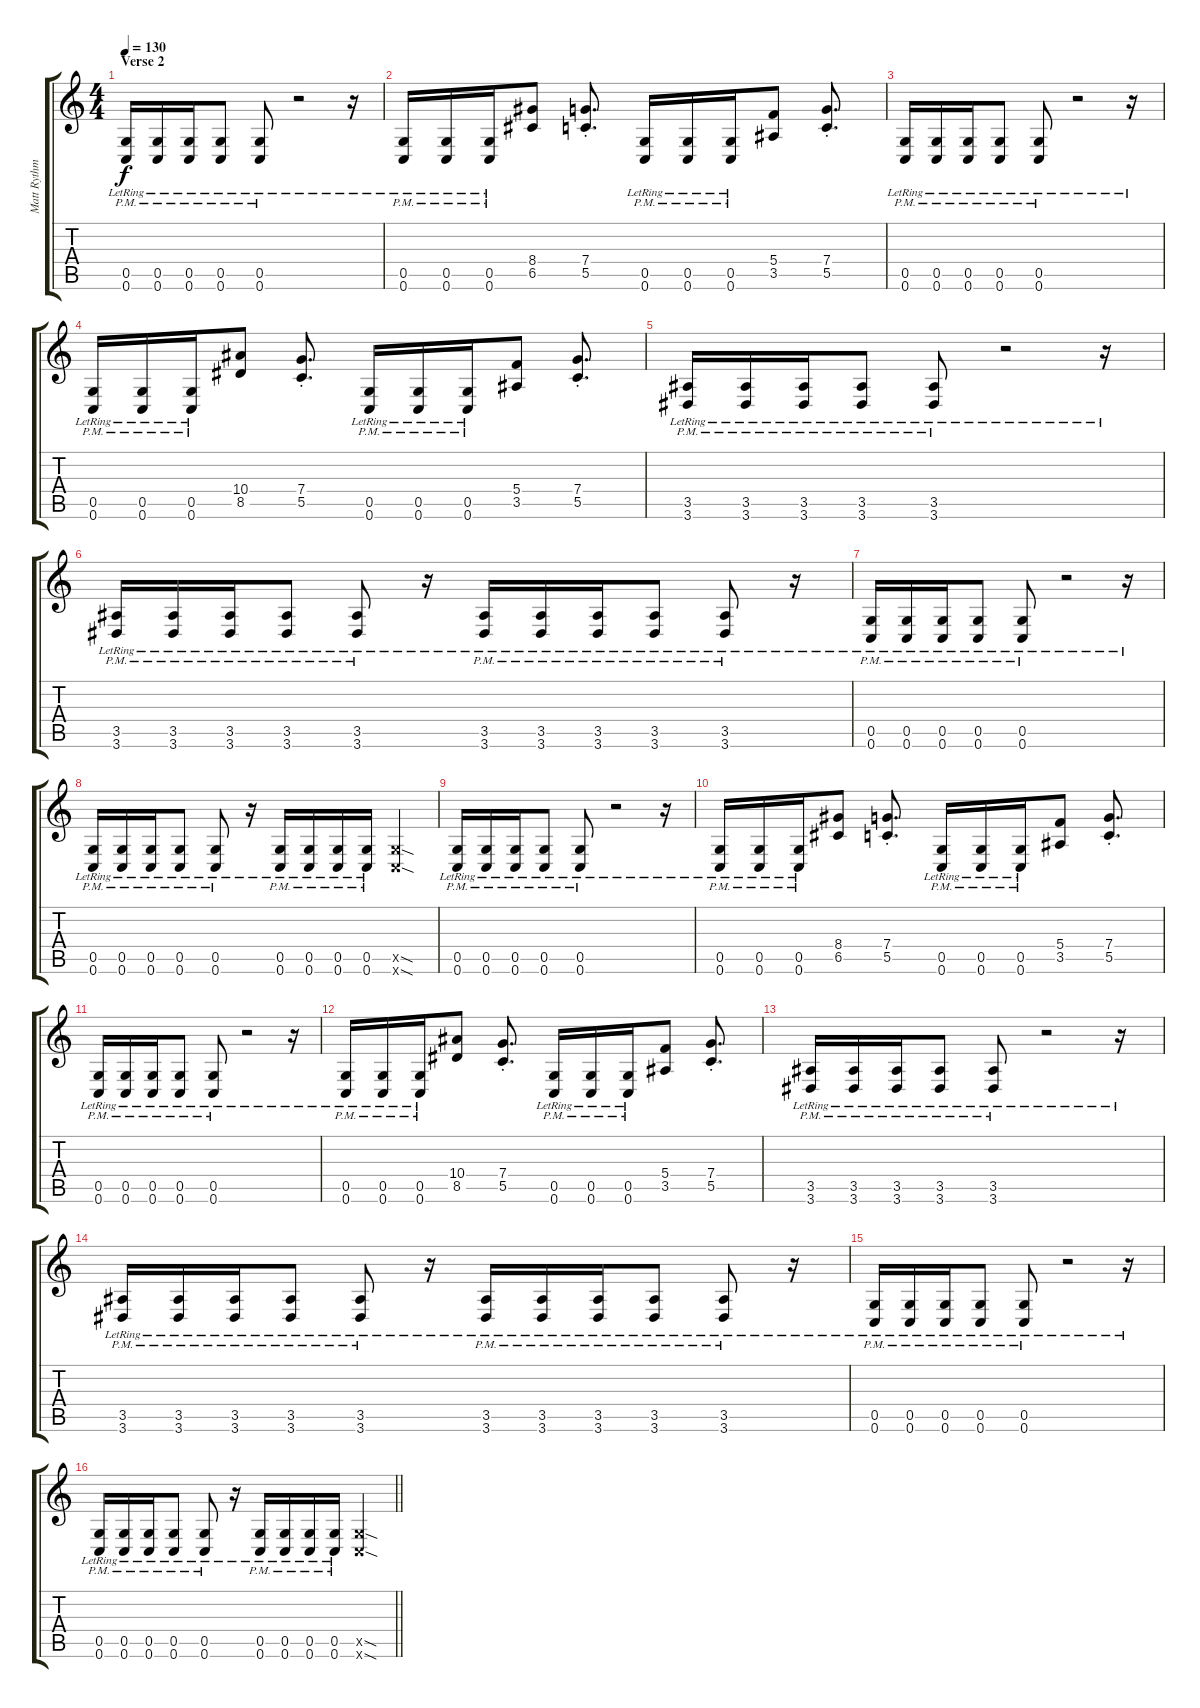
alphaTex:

\track ("Matt Rythm" "Matt Rythm") {instrument distortionguitar}
\staff {score tabs}
\tuning (D4 A3 F3 C3 G2 C2) {hide}
\ts (4 4)
\section ("" "Verse 2")
\tempo 130
\clef g2
\ks c
(0.5{pm lr} 0.6{pm lr}).16{dy f} (0.5{pm lr} 0.6{pm lr}).16 (0.5{pm lr} 0.6{pm lr}).16 (0.5{pm lr} 0.6{pm lr}).8 (0.5{pm lr} 0.6{pm lr}).8 r.2 r.16 |
(0.5{pm lr} 0.6{pm lr}).16 (0.5{pm lr} 0.6{pm lr}).16 (0.5{pm lr} 0.6{pm lr}).16 (8.4 6.5).8 (7.4{st} 5.5{st}).8{d} (0.5{pm lr} 0.6{pm lr}).16 (0.5{pm lr} 0.6{pm lr}).16 (0.5{pm lr} 0.6{pm lr}).16 (5.4 3.5).8 (7.4{st} 5.5{st}).8{d} |
(0.5{pm lr} 0.6{pm lr}).16 (0.5{pm lr} 0.6{pm lr}).16 (0.5{pm lr} 0.6{pm lr}).16 (0.5{pm lr} 0.6{pm lr}).8 (0.5{pm lr} 0.6{pm lr}).8 r.2 r.16 |
(0.5{pm lr} 0.6{pm lr}).16 (0.5{pm lr} 0.6{pm lr}).16 (0.5{pm lr} 0.6{pm lr}).16 (10.4 8.5).8 (7.4{st} 5.5{st}).8{d} (0.5{pm lr} 0.6{pm lr}).16 (0.5{pm lr} 0.6{pm lr}).16 (0.5{pm lr} 0.6{pm lr}).16 (5.4 3.5).8 (7.4{st} 5.5{st}).8{d} |
(3.5{pm lr} 3.6{pm lr}).16 (3.5{pm lr} 3.6{pm lr}).16 (3.5{pm lr} 3.6{pm lr}).16 (3.5{pm lr} 3.6{pm lr}).8 (3.5{pm lr} 3.6{pm lr}).8 r.2 r.16 |
(3.5{pm lr} 3.6{pm lr}).16 (3.5{pm lr} 3.6{pm lr}).16 (3.5{pm lr} 3.6{pm lr}).16 (3.5{pm lr} 3.6{pm lr}).8 (3.5{pm lr} 3.6{pm lr}).8 r.16 (3.5{pm lr} 3.6{pm lr}).16 (3.5{pm lr} 3.6{pm lr}).16 (3.5{pm lr} 3.6{pm lr}).16 (3.5{pm lr} 3.6{pm lr}).8 (3.5{pm lr} 3.6{pm lr}).8 r.16 |
(0.5{pm lr} 0.6{pm lr}).16 (0.5{pm lr} 0.6{pm lr}).16 (0.5{pm lr} 0.6{pm lr}).16 (0.5{pm lr} 0.6{pm lr}).8 (0.5{pm lr} 0.6{pm lr}).8 r.2 r.16 |
(0.5{pm lr} 0.6{pm lr}).16 (0.5{pm lr} 0.6{pm lr}).16 (0.5{pm lr} 0.6{pm lr}).16 (0.5{pm lr} 0.6{pm lr}).8 (0.5{pm lr} 0.6{pm lr}).8 r.16 (0.5{pm lr} 0.6{pm lr}).16 (0.5{pm lr} 0.6{pm lr}).16 (0.5{pm lr} 0.6{pm lr}).16 (0.5{pm lr} 0.6{pm lr}).16 (0.5{sod x} 0.6{sod x}).4 |
(0.5{pm lr} 0.6{pm lr}).16 (0.5{pm lr} 0.6{pm lr}).16 (0.5{pm lr} 0.6{pm lr}).16 (0.5{pm lr} 0.6{pm lr}).8 (0.5{pm lr} 0.6{pm lr}).8 r.2 r.16 |
(0.5{pm lr} 0.6{pm lr}).16 (0.5{pm lr} 0.6{pm lr}).16 (0.5{pm lr} 0.6{pm lr}).16 (8.4 6.5).8 (7.4{st} 5.5{st}).8{d} (0.5{pm lr} 0.6{pm lr}).16 (0.5{pm lr} 0.6{pm lr}).16 (0.5{pm lr} 0.6{pm lr}).16 (5.4 3.5).8 (7.4{st} 5.5{st}).8{d} |
(0.5{pm lr} 0.6{pm lr}).16 (0.5{pm lr} 0.6{pm lr}).16 (0.5{pm lr} 0.6{pm lr}).16 (0.5{pm lr} 0.6{pm lr}).8 (0.5{pm lr} 0.6{pm lr}).8 r.2 r.16 |
(0.5{pm lr} 0.6{pm lr}).16 (0.5{pm lr} 0.6{pm lr}).16 (0.5{pm lr} 0.6{pm lr}).16 (10.4 8.5).8 (7.4{st} 5.5{st}).8{d} (0.5{pm lr} 0.6{pm lr}).16 (0.5{pm lr} 0.6{pm lr}).16 (0.5{pm lr} 0.6{pm lr}).16 (5.4 3.5).8 (7.4{st} 5.5{st}).8{d} |
(3.5{pm lr} 3.6{pm lr}).16 (3.5{pm lr} 3.6{pm lr}).16 (3.5{pm lr} 3.6{pm lr}).16 (3.5{pm lr} 3.6{pm lr}).8 (3.5{pm lr} 3.6{pm lr}).8 r.2 r.16 |
(3.5{pm lr} 3.6{pm lr}).16 (3.5{pm lr} 3.6{pm lr}).16 (3.5{pm lr} 3.6{pm lr}).16 (3.5{pm lr} 3.6{pm lr}).8 (3.5{pm lr} 3.6{pm lr}).8 r.16 (3.5{pm lr} 3.6{pm lr}).16 (3.5{pm lr} 3.6{pm lr}).16 (3.5{pm lr} 3.6{pm lr}).16 (3.5{pm lr} 3.6{pm lr}).8 (3.5{pm lr} 3.6{pm lr}).8 r.16 |
(0.5{pm lr} 0.6{pm lr}).16 (0.5{pm lr} 0.6{pm lr}).16 (0.5{pm lr} 0.6{pm lr}).16 (0.5{pm lr} 0.6{pm lr}).8 (0.5{pm lr} 0.6{pm lr}).8 r.2 r.16 |
\barLineRight lightlight
(0.5{pm lr} 0.6{pm lr}).16 (0.5{pm lr} 0.6{pm lr}).16 (0.5{pm lr} 0.6{pm lr}).16 (0.5{pm lr} 0.6{pm lr}).8 (0.5{pm lr} 0.6{pm lr}).8 r.16 (0.5{pm lr} 0.6{pm lr}).16 (0.5{pm lr} 0.6{pm lr}).16 (0.5{pm lr} 0.6{pm lr}).16 (0.5{pm lr} 0.6{pm lr}).16 (0.5{sod x} 0.6{sod x}).4
